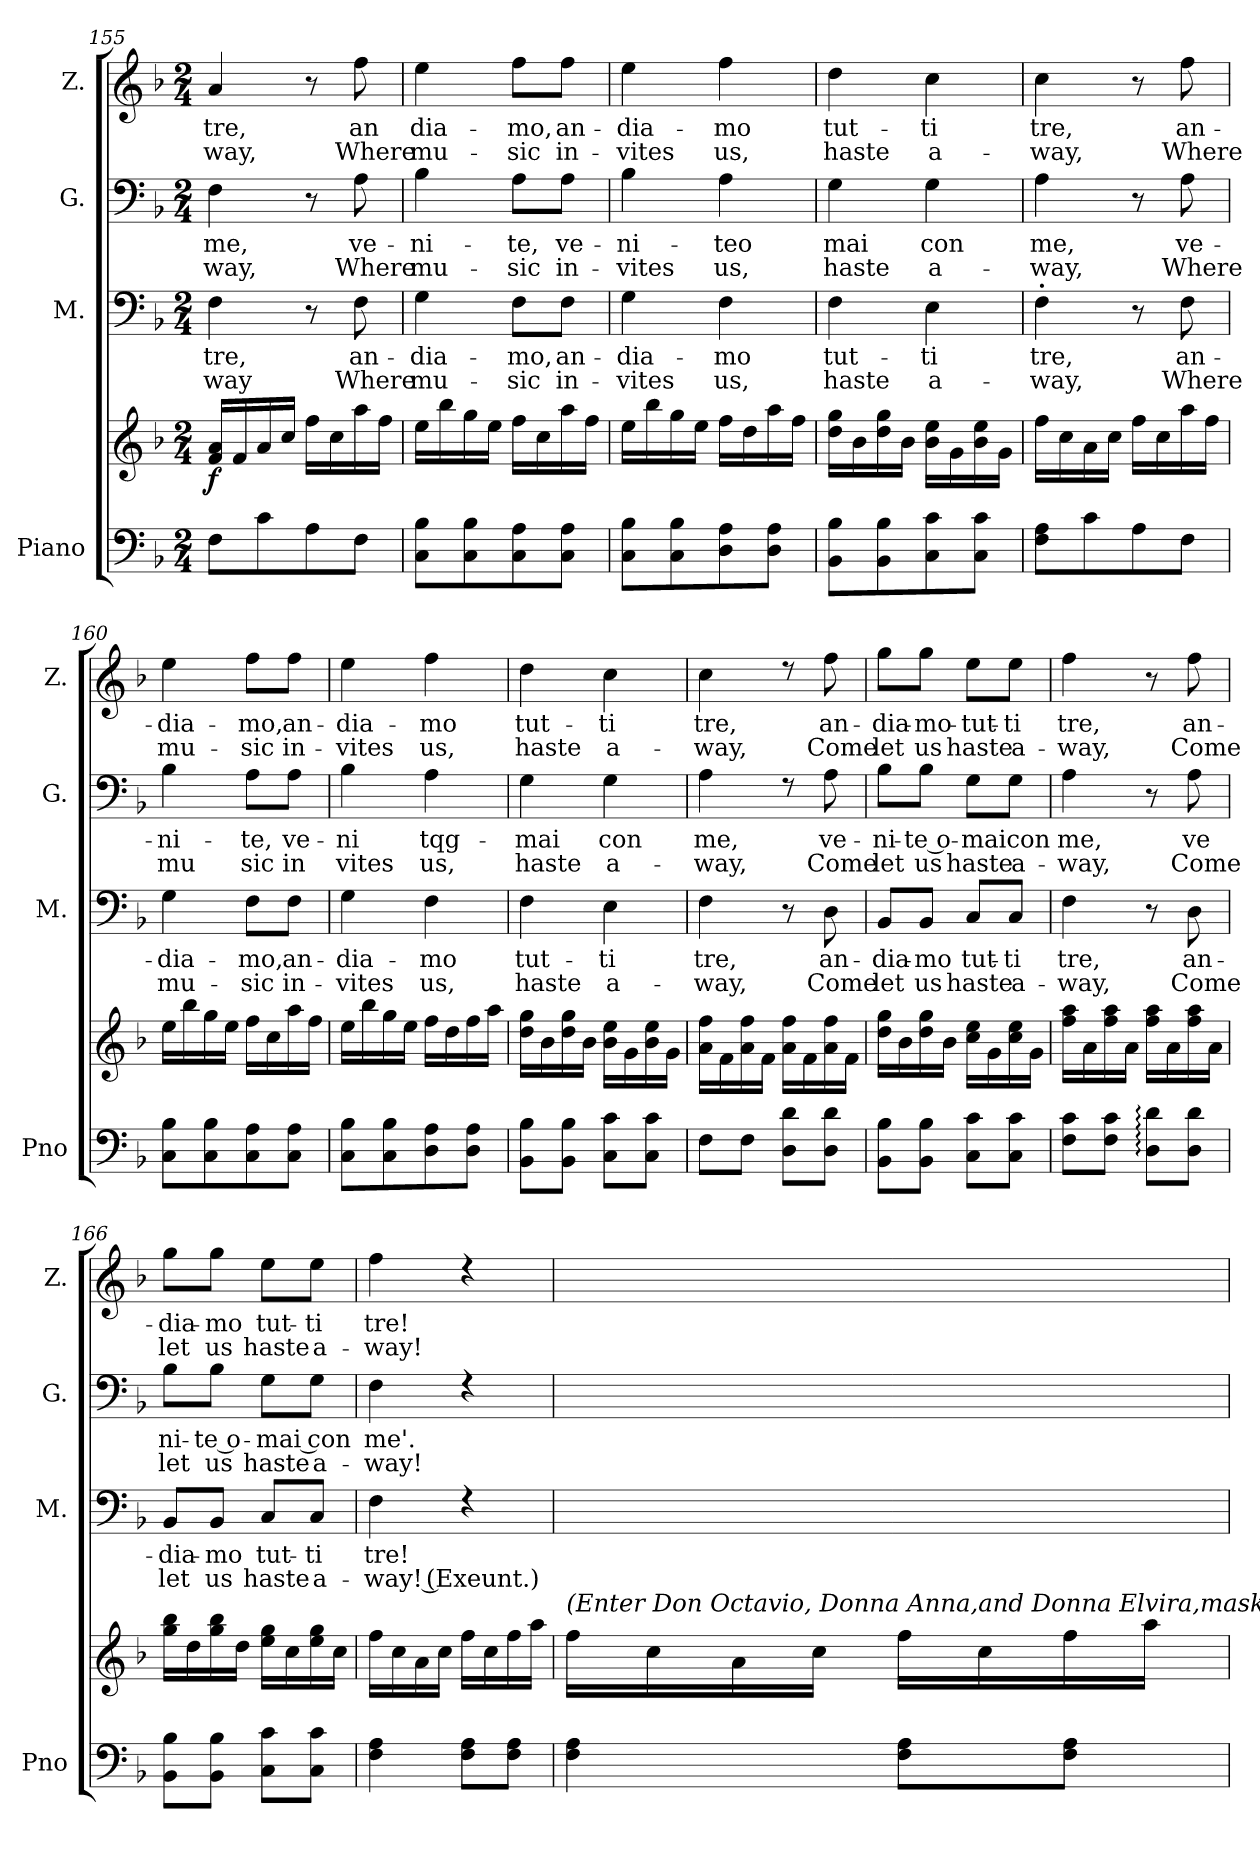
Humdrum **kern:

**kern	**kern	**dynam	**kern	**text	**text	**kern	**text	**text	**kern	**text	**text
*part4	*part4	*part4	*part3	*part3	*part3	*part2	*part2	*part2	*part1	*part1	*part1
*staff5	*staff4	*staff4/5	*staff3	*staff3	*staff3	*staff2	*staff2	*staff2	*staff1	*staff1	*staff1
*I"Piano	*	*	*I"M.	*	*	*I"G.	*	*	*I"Z.	*	*
*I'Pno	*	*	*I'M.	*	*	*I'G.	*	*	*I'Z.	*	*
*clefF4	*clefG2	*	*clefF4	*	*	*clefF4	*	*	*clefG2	*	*
*k[b-]	*k[b-]	*	*k[b-]	*	*	*k[b-]	*	*	*k[b-]	*	*
*M2/4	*M2/4	*	*M2/4	*	*	*M2/4	*	*	*M2/4	*	*
=155	=155	=155	=155	=155	=155	=155	=155	=155	=155	=155	=155
!	!	!LO:DY:b	!	!LO:LY:b	!LO:LY:b	!	!LO:LY:b	!LO:LY:b	!	!LO:LY:b	!LO:LY:b
8F\L	16f/ 16a/LL	f	4F\	tre,	-way	4F\	me,	-way,	4a/	tre,	-way,
.	16f/	.	.	.	.	.	.	.	.	.	.
8c\	16a/	.	.	.	.	.	.	.	.	.	.
.	16cc/JJ	.	.	.	.	.	.	.	.	.	.
8A\	16ff\LL	.	8r	.	.	8r	.	.	8r	.	.
.	16cc\	.	.	.	.	.	.	.	.	.	.
!	!	!	!	!LO:LY:b	!LO:LY:b	!	!LO:LY:b	!LO:LY:b	!	!LO:LY:b	!LO:LY:b
8F\J	16aa\	.	8F\	an-	Where	8A\	ve-	Where	8ff\	an	Where
.	16ff\JJ	.	.	.	.	.	.	.	.	.	.
!!LO:LB:g=z
=156	=156	=156	=156	=156	=156	=156	=156	=156	=156	=156	=156
!	!	!	!	!LO:LY:b	!LO:LY:b	!	!LO:LY:b	!LO:LY:b	!	!LO:LY:b	!LO:LY:b
8C\ 8B-\L	16ee\LL	.	4G\	-dia-	mu-	4B-\	-ni-	mu-	4ee\	dia-	mu-
.	16bb-\	.	.	.	.	.	.	.	.	.	.
8C\ 8B-\	16gg\	.	.	.	.	.	.	.	.	.	.
.	16ee\JJ	.	.	.	.	.	.	.	.	.	.
!	!	!	!	!LO:LY:b	!LO:LY:b	!	!LO:LY:b	!LO:LY:b	!	!LO:LY:b	!LO:LY:b
8C\ 8A\	16ff\LL	.	8F\L	-mo,	-sic	8A\L	-te,	-sic	8ff\L	-mo,	-sic
.	16cc\	.	.	.	.	.	.	.	.	.	.
!	!	!	!	!LO:LY:b	!LO:LY:b	!	!LO:LY:b	!LO:LY:b	!	!LO:LY:b	!LO:LY:b
8C\ 8A\J	16aa\	.	8F\J	an-	in-	8A\J	ve-	in-	8ff\J	an-	in-
.	16ff\JJ	.	.	.	.	.	.	.	.	.	.
=157	=157	=157	=157	=157	=157	=157	=157	=157	=157	=157	=157
!	!	!	!	!LO:LY:b	!LO:LY:b	!	!LO:LY:b	!LO:LY:b	!	!LO:LY:b	!LO:LY:b
8C\ 8B-\L	16ee\LL	.	4G\	-dia-	-vites	4B-\	-ni-	-vites	4ee\	-dia-	-vites
.	16bb-\	.	.	.	.	.	.	.	.	.	.
8C\ 8B-\	16gg\	.	.	.	.	.	.	.	.	.	.
.	16ee\JJ	.	.	.	.	.	.	.	.	.	.
!	!	!	!	!LO:LY:b	!LO:LY:b	!	!LO:LY:b	!LO:LY:b	!	!LO:LY:b	!LO:LY:b
8D\ 8A\	16ff\LL	.	4F\	-mo	us,	4A\	teo	us,	4ff\	-mo	us,
.	16dd\	.	.	.	.	.	.	.	.	.	.
8D\ 8A\J	16aa\	.	.	.	.	.	.	.	.	.	.
.	16ff\JJ	.	.	.	.	.	.	.	.	.	.
=158	=158	=158	=158	=158	=158	=158	=158	=158	=158	=158	=158
!	!	!	!	!LO:LY:b	!LO:LY:b	!	!LO:LY:b	!LO:LY:b	!	!LO:LY:b	!LO:LY:b
8BB-\ 8B-\L	16dd\ 16gg\LL	.	4F\	tut-	haste	4G\	-mai	haste	4dd\	tut-	haste
.	16b-\	.	.	.	.	.	.	.	.	.	.
8BB-\ 8B-\	16dd\ 16gg\	.	.	.	.	.	.	.	.	.	.
.	16b-\JJ	.	.	.	.	.	.	.	.	.	.
!	!	!	!	!LO:LY:b	!LO:LY:b	!	!LO:LY:b	!LO:LY:b	!	!LO:LY:b	!LO:LY:b
8C\ 8c\	16b-\ 16ee\LL	.	4E\	-ti	a-	4G\	con	a-	4cc\	-ti	a-
.	16g\	.	.	.	.	.	.	.	.	.	.
8C\ 8c\J	16b-\ 16ee\	.	.	.	.	.	.	.	.	.	.
.	16g\JJ	.	.	.	.	.	.	.	.	.	.
=159	=159	=159	=159	=159	=159	=159	=159	=159	=159	=159	=159
!	!	!	!	!LO:LY:b	!LO:LY:b	!	!LO:LY:b	!LO:LY:b	!	!LO:LY:b	!LO:LY:b
8F\ 8A\L	16ff\LL	.	4F'\	tre,	-way,	4A\	me,	-way,	4cc\	tre,	-way,
.	16cc\	.	.	.	.	.	.	.	.	.	.
8c\	16a\	.	.	.	.	.	.	.	.	.	.
.	16cc\JJ	.	.	.	.	.	.	.	.	.	.
8A\	16ff\LL	.	8r	.	.	8r	.	.	8r	.	.
.	16cc\	.	.	.	.	.	.	.	.	.	.
!	!	!	!	!LO:LY:b	!LO:LY:b	!	!LO:LY:b	!LO:LY:b	!	!LO:LY:b	!LO:LY:b
8F\J	16aa\	.	8F\	an-	Where	8A\	ve-	Where	8ff\	an-	Where
.	16ff\JJ	.	.	.	.	.	.	.	.	.	.
=160	=160	=160	=160	=160	=160	=160	=160	=160	=160	=160	=160
!	!	!	!	!LO:LY:b	!LO:LY:b	!	!LO:LY:b	!LO:LY:b	!	!LO:LY:b	!LO:LY:b
8C\ 8B-\L	16ee\LL	.	4G\	-dia-	mu-	4B-\	-ni-	mu	4ee\	-dia-	mu-
.	16bb-\	.	.	.	.	.	.	.	.	.	.
8C\ 8B-\	16gg\	.	.	.	.	.	.	.	.	.	.
.	16ee\JJ	.	.	.	.	.	.	.	.	.	.
!	!	!	!	!LO:LY:b	!LO:LY:b	!	!LO:LY:b	!LO:LY:b	!	!LO:LY:b	!LO:LY:b
8C\ 8A\	16ff\LL	.	8F\L	-mo,	-sic	8A\L	-te,	sic	8ff\L	-mo,	-sic
.	16cc\	.	.	.	.	.	.	.	.	.	.
!	!	!	!	!LO:LY:b	!LO:LY:b	!	!LO:LY:b	!LO:LY:b	!	!LO:LY:b	!LO:LY:b
8C\ 8A\J	16aa\	.	8F\J	an-	in-	8A\J	ve-	in	8ff\J	an-	in-
.	16ff\JJ	.	.	.	.	.	.	.	.	.	.
=161	=161	=161	=161	=161	=161	=161	=161	=161	=161	=161	=161
!	!	!	!	!LO:LY:b	!LO:LY:b	!	!LO:LY:b	!LO:LY:b	!	!LO:LY:b	!LO:LY:b
8C\ 8B-\L	16ee\LL	.	4G\	-dia-	-vites	4B-\	-ni	vites	4ee\	-dia-	-vites
.	16bb-\	.	.	.	.	.	.	.	.	.	.
8C\ 8B-\	16gg\	.	.	.	.	.	.	.	.	.	.
.	16ee\JJ	.	.	.	.	.	.	.	.	.	.
!	!	!	!	!LO:LY:b	!LO:LY:b	!	!LO:LY:b	!LO:LY:b	!	!LO:LY:b	!LO:LY:b
8D\ 8A\	16ff\LL	.	4F\	-mo	us,	4A\	tqg-	us,	4ff\	-mo	us,
.	16dd\	.	.	.	.	.	.	.	.	.	.
8D\ 8A\J	16ff\	.	.	.	.	.	.	.	.	.	.
.	16aa\JJ	.	.	.	.	.	.	.	.	.	.
!!LO:LB:g=z
=162	=162	=162	=162	=162	=162	=162	=162	=162	=162	=162	=162
!	!	!	!	!LO:LY:b	!LO:LY:b	!	!LO:LY:b	!LO:LY:b	!	!LO:LY:b	!LO:LY:b
8BB-\ 8B-\L	16dd\ 16gg\LL	.	4F\	tut-	haste	4G\	-mai	haste	4dd\	tut-	haste
.	16b-\	.	.	.	.	.	.	.	.	.	.
8BB-\ 8B-\J	16dd\ 16gg\	.	.	.	.	.	.	.	.	.	.
.	16b-\JJ	.	.	.	.	.	.	.	.	.	.
!	!	!	!	!LO:LY:b	!LO:LY:b	!	!LO:LY:b	!LO:LY:b	!	!LO:LY:b	!LO:LY:b
8C\ 8c\L	16b-\ 16ee\LL	.	4E\	-ti	a-	4G\	con	a-	4cc\	-ti	a-
.	16g\	.	.	.	.	.	.	.	.	.	.
8C\ 8c\J	16b-\ 16ee\	.	.	.	.	.	.	.	.	.	.
.	16g\JJ	.	.	.	.	.	.	.	.	.	.
=163	=163	=163	=163	=163	=163	=163	=163	=163	=163	=163	=163
!	!	!	!	!LO:LY:b	!LO:LY:b	!	!LO:LY:b	!LO:LY:b	!	!LO:LY:b	!LO:LY:b
8F\L	16a\ 16ff\LL	.	4F\	tre,	-way,	4A\	me,	-way,	4cc\	tre,	-way,
.	16f\	.	.	.	.	.	.	.	.	.	.
8F\J	16a\ 16ff\	.	.	.	.	.	.	.	.	.	.
.	16f\JJ	.	.	.	.	.	.	.	.	.	.
8D\ 8d\L	16a\ 16ff\LL	.	8r	.	.	8rF	.	.	8rdd	.	.
.	16f\	.	.	.	.	.	.	.	.	.	.
!	!	!	!	!LO:LY:b	!LO:LY:b	!	!LO:LY:b	!LO:LY:b	!	!LO:LY:b	!LO:LY:b
8D\ 8d\J	16a\ 16ff\	.	8D\	an-	Come	8A\	ve-	Come	8ff\	an-	Come
.	16f\JJ	.	.	.	.	.	.	.	.	.	.
=164	=164	=164	=164	=164	=164	=164	=164	=164	=164	=164	=164
!	!	!	!	!LO:LY:b	!LO:LY:b	!	!LO:LY:b	!LO:LY:b	!	!LO:LY:b	!LO:LY:b
8BB-\ 8B-\L	16dd\ 16gg\LL	.	8BB-/L	-dia-	let	8B-\L	-ni-	let	8gg\L	-dia-	let
.	16b-\	.	.	.	.	.	.	.	.	.	.
!	!	!	!	!LO:LY:b	!LO:LY:b	!	!LO:LY:b	!LO:LY:b	!	!LO:LY:b	!LO:LY:b
8BB-\ 8B-\J	16dd\ 16gg\	.	8BB-/J	-mo	us	8B-\J	-te o-	us	8gg\J	-mo-	us
.	16b-\JJ	.	.	.	.	.	.	.	.	.	.
!	!	!	!	!LO:LY:b	!LO:LY:b	!	!LO:LY:b	!LO:LY:b	!	!LO:LY:b	!LO:LY:b
8C\ 8c\L	16cc\ 16ee\LL	.	8C/L	tut-	haste	8G\L	-maicon	haste	8ee\L	-tut-	haste
.	16g\	.	.	.	.	.	.	.	.	.	.
!	!	!	!	!LO:LY:b	!LO:LY:b	!	!	!LO:LY:b	!	!LO:LY:b	!LO:LY:b
8C\ 8c\J	16cc\ 16ee\	.	8C/J	-ti	a-	8G\J	.	a-	8ee\J	-ti	a-
.	16g\JJ	.	.	.	.	.	.	.	.	.	.
=165	=165	=165	=165	=165	=165	=165	=165	=165	=165	=165	=165
!	!	!	!	!LO:LY:b	!LO:LY:b	!	!LO:LY:b	!LO:LY:b	!	!LO:LY:b	!LO:LY:b
8F\ 8c\L	16ff\ 16aa\LL	.	4F\	tre,	-way,	4A\	me,	-way,	4ff\	tre,	-way,
.	16a\	.	.	.	.	.	.	.	.	.	.
8F\ 8c\J	16ff\ 16aa\	.	.	.	.	.	.	.	.	.	.
.	16a\JJ	.	.	.	.	.	.	.	.	.	.
8D\: 8d\:L	16ff\ 16aa\LL	.	8r	.	.	8r	.	.	8r	.	.
.	16a\	.	.	.	.	.	.	.	.	.	.
!	!	!	!	!LO:LY:b	!LO:LY:b	!	!LO:LY:b	!LO:LY:b	!	!LO:LY:b	!LO:LY:b
8D\ 8d\J	16ff\ 16aa\	.	8D\	an-	Come	8A\	ve	Come	8ff\	an-	Come
.	16a\JJ	.	.	.	.	.	.	.	.	.	.
=166	=166	=166	=166	=166	=166	=166	=166	=166	=166	=166	=166
!	!	!	!	!LO:LY:b	!LO:LY:b	!	!LO:LY:b	!LO:LY:b	!	!LO:LY:b	!LO:LY:b
8BB-\ 8B-\L	16gg\ 16bb-\LL	.	8BB-/L	dia-	let	8B-\L	ni-	let	8gg\L	-dia-	let
.	16dd\	.	.	.	.	.	.	.	.	.	.
!	!	!	!	!LO:LY:b	!LO:LY:b	!	!LO:LY:b	!LO:LY:b	!	!LO:LY:b	!LO:LY:b
8BB-\ 8B-\J	16gg\ 16bb-\	.	8BB-/J	-mo	us	8B-\J	-te o-	us	8gg\J	-mo	us
.	16dd\JJ	.	.	.	.	.	.	.	.	.	.
!	!	!	!	!LO:LY:b	!LO:LY:b	!	!LO:LY:b	!LO:LY:b	!	!LO:LY:b	!LO:LY:b
8C\ 8c\L	16ee\ 16gg\LL	.	8C/L	tut-	haste	8G\L	-mai con	haste	8ee\L	tut-	haste
.	16cc\	.	.	.	.	.	.	.	.	.	.
!	!	!	!	!LO:LY:b	!LO:LY:b	!	!	!LO:LY:b	!	!LO:LY:b	!LO:LY:b
8C\ 8c\J	16ee\ 16gg\	.	8C/J	ti	a-	8G\J	.	a-	8ee\J	-ti	a-
.	16cc\JJ	.	.	.	.	.	.	.	.	.	.
=167	=167	=167	=167	=167	=167	=167	=167	=167	=167	=167	=167
!	!	!	!	!LO:LY:b	!LO:LY:b	!	!LO:LY:b	!LO:LY:b	!	!LO:LY:b	!LO:LY:b
4F\ 4A\	16ff\LL	.	4F\	-tre!	-way! (Exeunt.)	4F\	me'.	-way!	4ff\	tre!	-way!
.	16cc\	.	.	.	.	.	.	.	.	.	.
.	16a\	.	.	.	.	.	.	.	.	.	.
.	16cc\JJ	.	.	.	.	.	.	.	.	.	.
8F\ 8A\L	16ff\LL	.	4rF	.	.	4rF	.	.	4rdd	.	.
.	16cc\	.	.	.	.	.	.	.	.	.	.
8F\ 8A\J	16ff\	.	.	.	.	.	.	.	.	.	.
.	16aa\JJ	.	.	.	.	.	.	.	.	.	.
!!LO:LB:g=z
=168	=168	=168	=168	=168	=168	=168	=168	=168	=168	=168	=168
!	!LO:TX:a:i:t=(Enter Don Octavio, Donna Anna,and Donna Elvira,masked.)	!	!	!	!	!	!	!	!	!	!
4F\ 4A\	16ff\LL	.	2ryy	.	.	2ryy	.	.	2ryy	.	.
.	16cc\	.	.	.	.	.	.	.	.	.	.
.	16a\	.	.	.	.	.	.	.	.	.	.
.	16cc\JJ	.	.	.	.	.	.	.	.	.	.
8F\ 8A\L	16ff\LL	.	.	.	.	.	.	.	.	.	.
.	16cc\	.	.	.	.	.	.	.	.	.	.
8F\ 8A\J	16ff\	.	.	.	.	.	.	.	.	.	.
.	16aa\JJ	.	.	.	.	.	.	.	.	.	.
=	=	=	=	=	=	=	=	=	=	=	=
*-	*-	*-	*-	*-	*-	*-	*-	*-	*-	*-	*-
